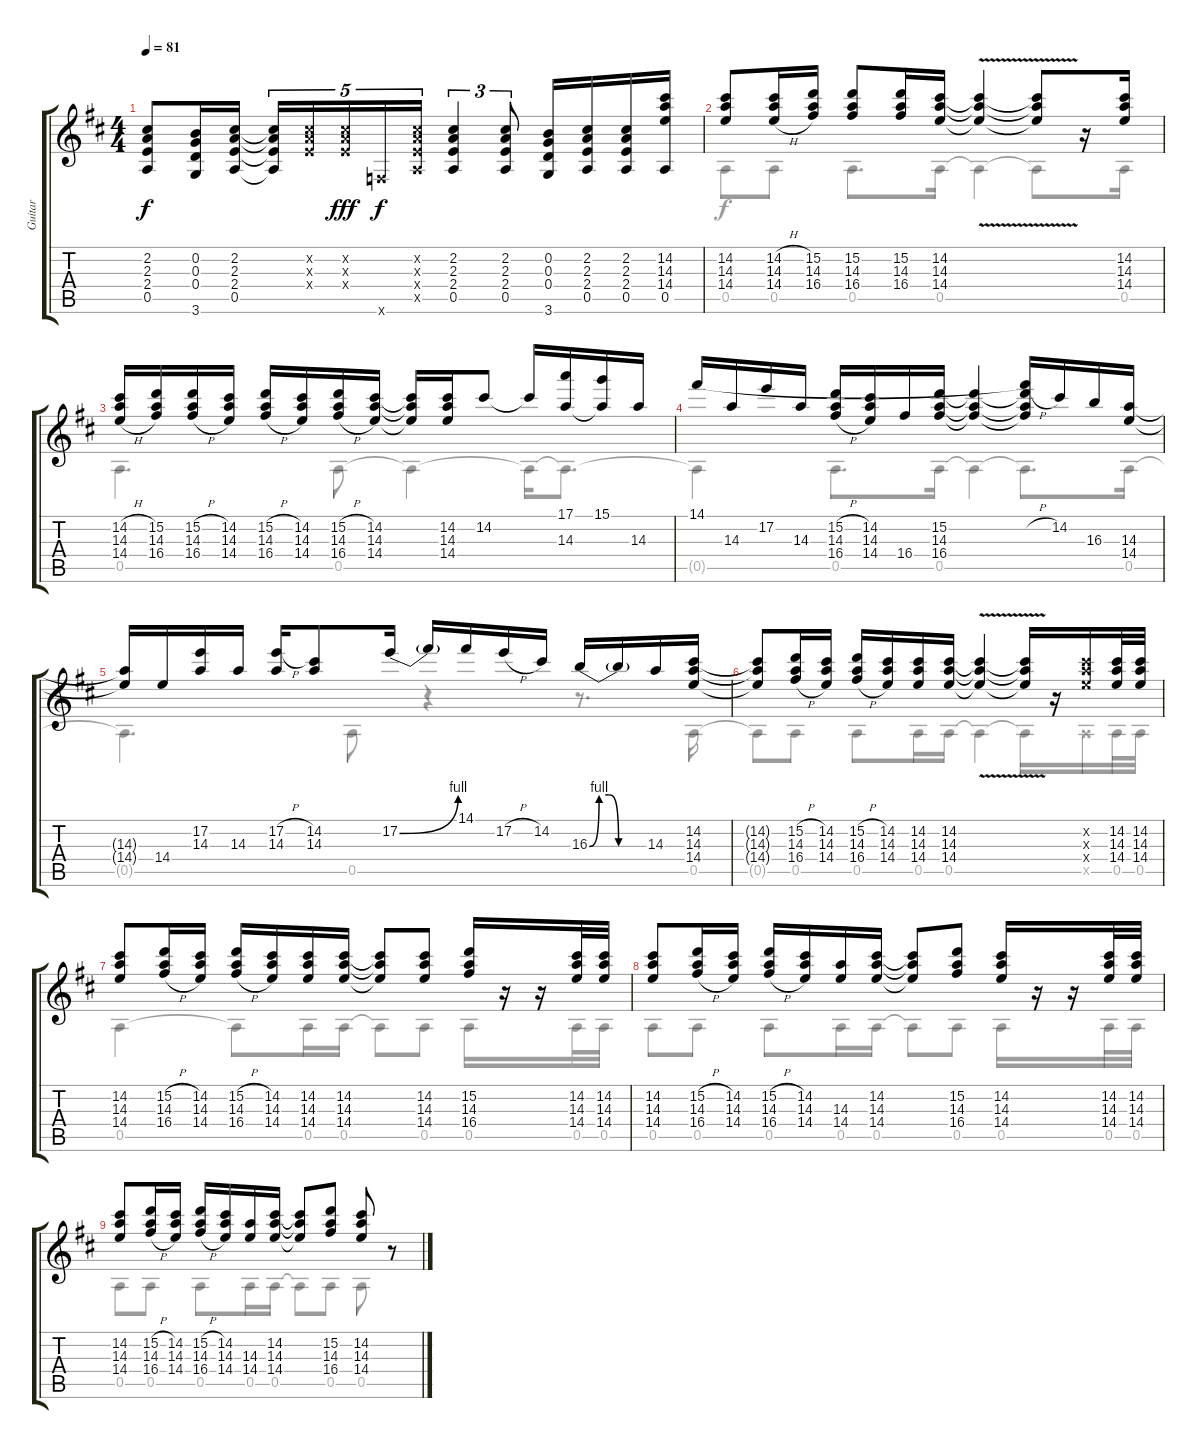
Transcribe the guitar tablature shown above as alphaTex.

\track ("Guitar" "Guitar") {instrument overdrivenguitar}
\staff {score tabs}
\tuning (E4 B3 G3 D3 A2 E2) {hide}
\voice
\ts (4 4)
\tempo 81
\clef g2
\ks d
(2.2 2.3 2.4 0.5).8{dy f} (0.2 0.3 0.4 3.6).16 (2.2 2.3 2.4 0.5).16 (2.2{t} 2.3{t} 2.4{t} 0.5{t}).16{tu (5 4)} (2.2{x} 2.3{x} 2.4{x}).16{tu (5 4)} (2.2{x} 2.3{x} 2.4{x}).16{tu (5 4) dy fff} 1.6{x}.16{tu (5 4) dy f} (2.2{x} 2.3{x} 2.4{x} 0.5{x}).16{tu (5 4)} (2.2 2.3 2.4 0.5).4{tu (3 2)} (2.2 2.3 2.4 0.5).8{tu (3 2)} (0.2 0.3 0.4 3.6).16 (2.2 2.3 2.4 0.5).16 (2.2 2.3 2.4 0.5).16 (14.2 14.3 14.4 0.5).16 |
(14.2 14.3 14.4).8 (14.2{h} 14.3 14.4{h}).16 (15.2 14.3 16.4).16 (15.2 14.3 16.4).8 (15.2 14.3 16.4).16 (14.2 14.3 14.4).16 (14.2{v t} 14.3{v t} 14.4{v t}).4 (14.2{t} 14.3{t} 14.4{t}).8 r.16 (14.2 14.3 14.4).16 |
(14.2{h} 14.3 14.4{h}).16 (15.2 14.3 16.4).16 (15.2{h} 14.3 16.4{h}).16 (14.2 14.3 14.4).16 (15.2{h} 14.3 16.4{h}).16 (14.2 14.3 14.4).16 (15.2{h} 14.3 16.4{h}).16 (14.2 14.3 14.4).16 (14.2{t} 14.3{t} 14.4{t}).16 (14.2 14.3 14.4).16 14.2.8 14.2{t}.16 (17.1 14.3).16 (15.1 14.3{t}).16 14.3.16 |
14.1.16 14.3.16 17.2.16 14.3.16 (15.2{h} 14.3 16.4{h}).16 (14.2 14.3 14.4).16 16.4.16 (15.2 14.3 16.4).16 (15.2{t} 14.3{t} 16.4{t}).4 (14.1{t} 15.2{h t} 14.3{t} 16.4{t}).16 14.2.16 16.3.16 (14.3 14.4).16 |
(14.3{t} 14.4{t}).16 14.4.16 (17.2 14.3).16 14.3.16 (17.2{h} 14.3).16 (14.2 14.3).8 17.2{be (bend 0 0 60 4)}.16 17.2{t}.16 14.1.16 17.2{h}.16 14.2.16 16.3{be (custom 0 0 10 4 20 4 30 0 60 0)}.16 16.3{t}.16 14.3.16 (14.2 14.3 14.4).16 |
(14.2{t} 14.3{t} 14.4{t}).8 (15.2{h} 14.3 16.4{h}).16 (14.2 14.3 14.4).16 (15.2{h} 14.3 16.4{h}).16 (14.2 14.3 14.4).16 (14.2 14.3 14.4).16 (14.2 14.3 14.4).16 (14.2{v t} 14.3{v t} 14.4{v t}).4 (14.2{t} 14.3{t} 14.4{t}).16 r.16 (14.2{x} 14.3{x} 14.4{x}).16 (14.2 14.3 14.4).32 (14.2 14.3 14.4).32 |
(14.2 14.3 14.4).8 (15.2{h} 14.3 16.4{h}).16 (14.2 14.3 14.4).16 (15.2{h} 14.3 16.4{h}).16 (14.2 14.3 14.4).16 (14.2 14.3 14.4).16 (14.2 14.3 14.4).16 (14.2{t} 14.3{t} 14.4{t}).8 (14.2 14.3 14.4).8 (15.2 14.3 16.4).16 r.16 r.16 (14.2 14.3 14.4).32 (14.2 14.3 14.4).32 |
(14.2 14.3 14.4).8 (15.2{h} 14.3 16.4{h}).16 (14.2 14.3 14.4).16 (15.2{h} 14.3 16.4{h}).16 (14.2 14.3 14.4).16 (14.3 14.4).16 (14.2 14.3 14.4).16 (14.2{t} 14.3{t} 14.4{t}).8 (15.2 14.3 16.4).8 (14.2 14.3 14.4).16 r.16 r.16 (14.2 14.3 14.4).32 (14.2 14.3 14.4).32 |
(14.2 14.3 14.4).8 (15.2{h} 14.3 16.4{h}).16 (14.2 14.3 14.4).16 (15.2{h} 14.3 16.4{h}).16 (14.2 14.3 14.4).16 (14.3 14.4).16 (14.2 14.3 14.4).16 (14.2{t} 14.3{t} 14.4{t}).8 (15.2 14.3 16.4).8 (14.2 14.3 14.4).8 r.8
\voice
\clef g2
\ottava regular
\simile none
\ks d
|
0.5.8 0.5.8 0.5.8{d} 0.5.16 0.5{t}.4 0.5{t}.8 r.16 0.5.16 |
0.5.4{d} 0.5.8 0.5{t}.4 0.5{t}.16 0.5{t}.8{d} |
0.5{t}.4 0.5.8{d} 0.5.16 0.5{t}.4 0.5{t}.8{d} 0.5.16 |
0.5{t}.4{d} 0.5.8 r.4 r.8{d} 0.5.16 |
0.5{t}.8 0.5.8 0.5.8 0.5.16 0.5.16 0.5{t}.4 0.5{t}.16 r.16 0.5{x}.16 0.5.32 0.5.32 |
0.5.4 0.5{t}.8 0.5.16 0.5.16 0.5{t}.8 0.5.8 0.5.16 r.16 r.16 0.5.32 0.5.32 |
0.5.8 0.5.8 0.5.8 0.5.16 0.5.16 0.5{t}.8 0.5.8 0.5.16 r.16 r.16 0.5.32 0.5.32 |
0.5.8 0.5.8 0.5.8 0.5.16 0.5.16 0.5{t}.8 0.5.8 0.5.8 r.8
